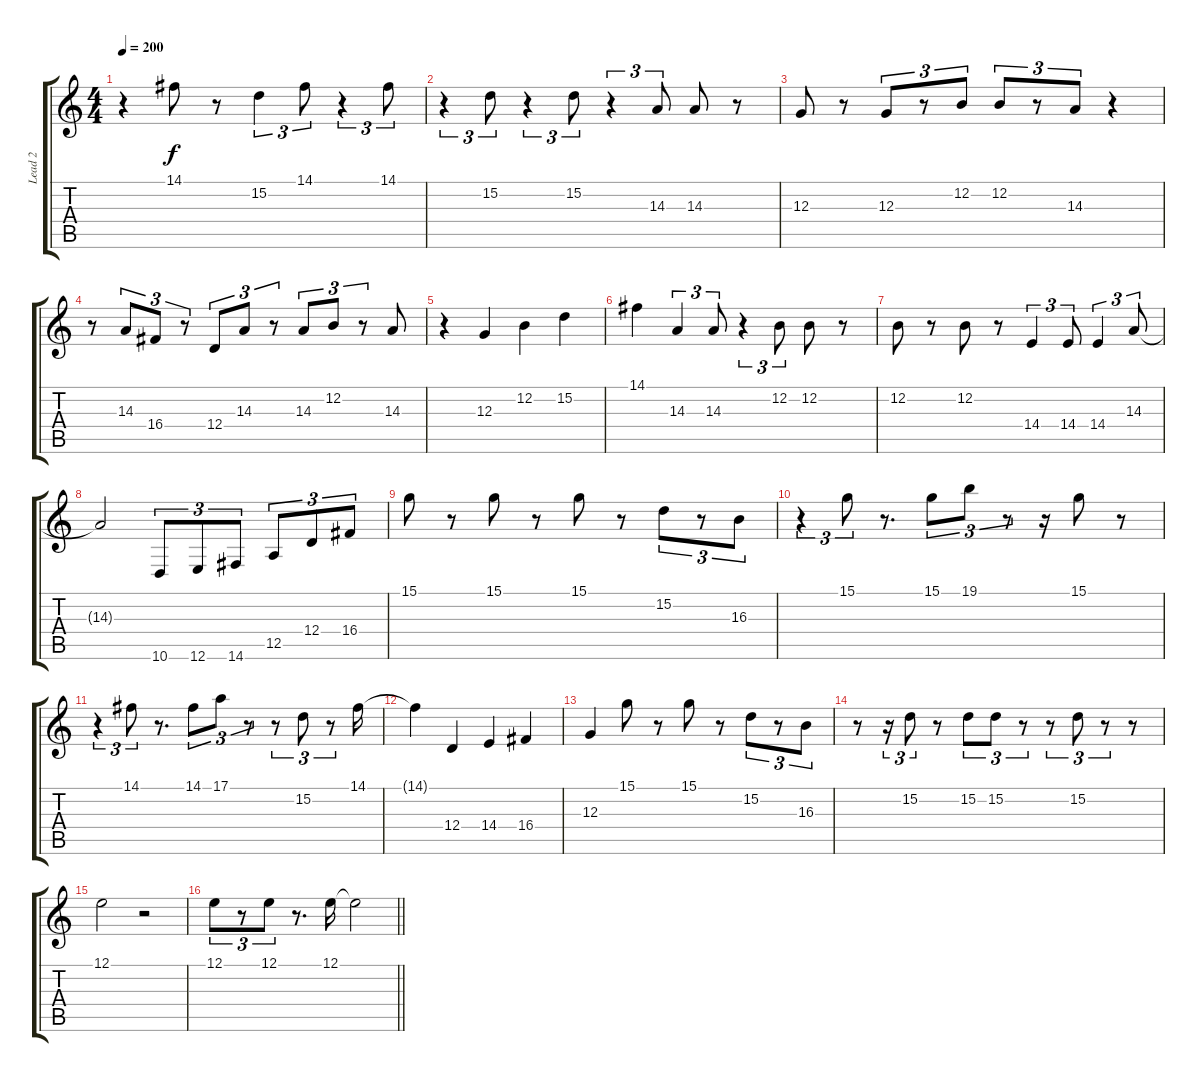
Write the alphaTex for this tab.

\track ("Lead 2" "Lead 2") {instrument lead1square}
\staff {score tabs}
\tuning (E4 B3 G3 D3 A2 E2) {hide}
\ts (4 4)
\tempo 200
\clef g2
\ks c
r.4{dy f} 14.1.8 r.8 15.2.4{tu (3 2)} 14.1.8{tu (3 2)} r.4{tu (3 2)} 14.1.8{tu (3 2)} |
r.4{tu (3 2)} 15.2.8{tu (3 2)} r.4{tu (3 2)} 15.2.8{tu (3 2)} r.4{tu (3 2)} 14.3.8{tu (3 2)} 14.3.8 r.8 |
12.3.8 r.8 12.3.8{tu (3 2)} r.8{tu (3 2)} 12.2.8{tu (3 2)} 12.2.8{tu (3 2)} r.8{tu (3 2)} 14.3.8{tu (3 2)} r.4 |
r.8 14.3.8{tu (3 2)} 16.4.8{tu (3 2)} r.8{tu (3 2)} 12.4.8{tu (3 2)} 14.3.8{tu (3 2)} r.8{tu (3 2)} 14.3.8{tu (3 2)} 12.2.8{tu (3 2)} r.8{tu (3 2)} 14.3.8 |
r.4 12.3.4 12.2.4 15.2.4 |
14.1.4 14.3.4{tu (3 2)} 14.3.8{tu (3 2)} r.4{tu (3 2)} 12.2.8{tu (3 2)} 12.2.8 r.8 |
12.2.8 r.8 12.2.8 r.8 14.4.4{tu (3 2)} 14.4.8{tu (3 2)} 14.4.4{tu (3 2)} 14.3.8{tu (3 2)} |
14.3{t}.2 10.6.8{tu (3 2)} 12.6.8{tu (3 2)} 14.6.8{tu (3 2)} 12.5.8{tu (3 2)} 12.4.8{tu (3 2)} 16.4.8{tu (3 2)} |
15.1.8 r.8 15.1.8 r.8 15.1.8 r.8 15.2.8{tu (3 2)} r.8{tu (3 2)} 16.3.8{tu (3 2)} |
r.4{tu (3 2)} 15.1.8{tu (3 2)} r.8{d} 15.1.8{tu (3 2)} 19.1.8{tu (3 2)} r.8{tu (3 2)} r.16 15.1.8 r.8 |
r.4{tu (3 2)} 14.1.8{tu (3 2)} r.8{d} 14.1.8{tu (3 2)} 17.1.8{tu (3 2)} r.8{tu (3 2)} r.8{tu (3 2)} 15.2.8{tu (3 2)} r.8{tu (3 2)} 14.1.16 |
14.1{t}.4 12.4.4 14.4.4 16.4.4 |
12.3.4 15.1.8 r.8 15.1.8 r.8 15.2.8{tu (3 2)} r.8{tu (3 2)} 16.3.8{tu (3 2)} |
r.8 r.16{tu (3 2)} 15.2.8{tu (3 2)} r.8 15.2.8{tu (3 2)} 15.2.8{tu (3 2)} r.8{tu (3 2)} r.8{tu (3 2)} 15.2.8{tu (3 2)} r.8{tu (3 2)} r.8 |
12.1.2 r.2 |
\barLineRight lightlight
12.1.8{tu (3 2)} r.8{tu (3 2)} 12.1.8{tu (3 2)} r.8{d} 12.1.16 12.1{t}.2
